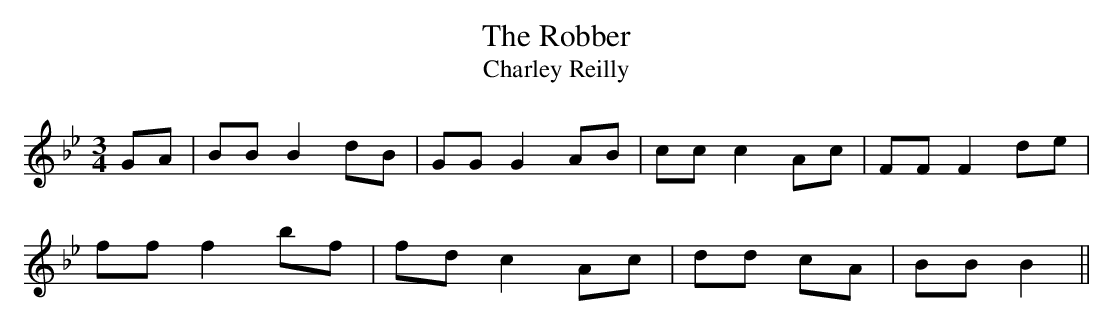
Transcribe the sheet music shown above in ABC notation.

X:1
T:Robber, The
T:Charley Reilly
M:3/4
L:1/8
K:Gmin
GA|BBB2dB|GG G2 AB|cc c2Ac|FF F2 de|
ff f2 bf|fd c2 Ac|dd 2 cA|BB B2||
